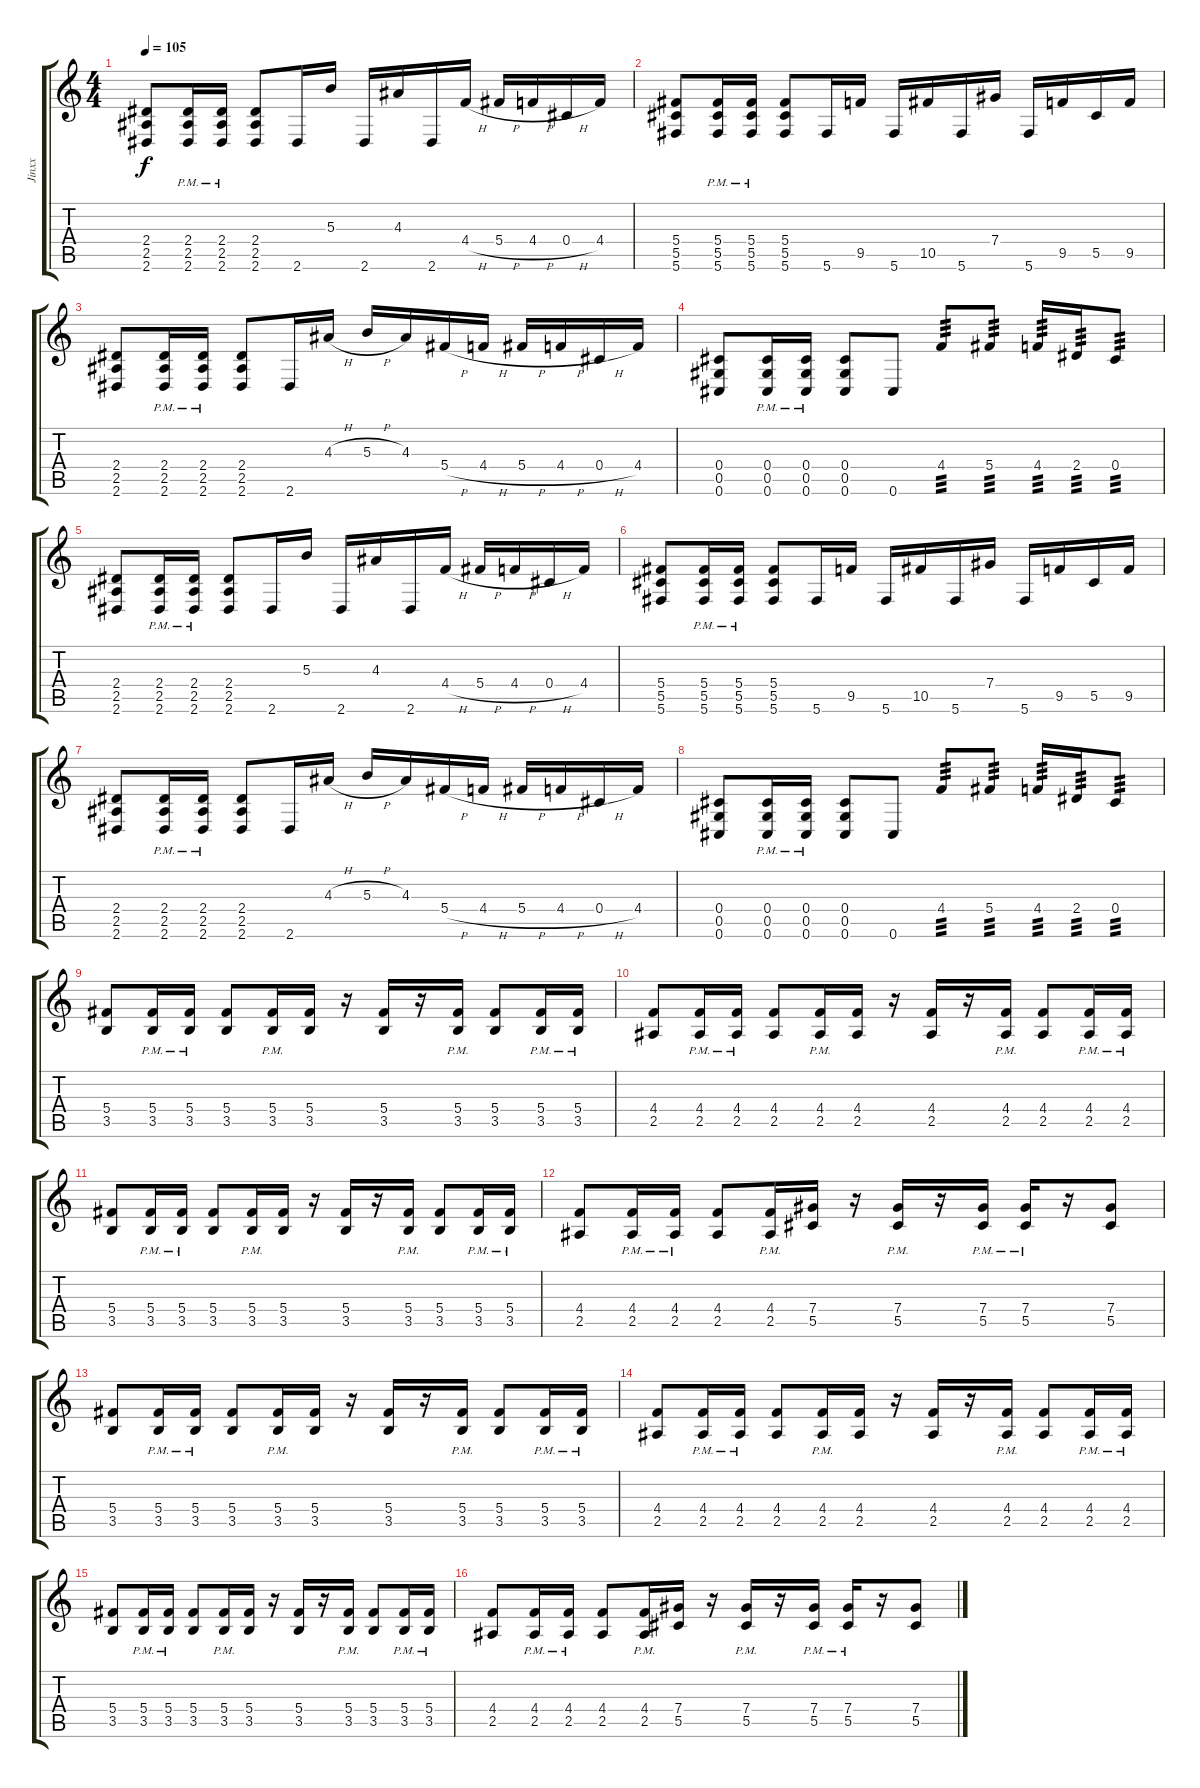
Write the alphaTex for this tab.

\track ("Jinxx" "Jinxx") {instrument overdrivenguitar}
\staff {score tabs}
\tuning (Eb4 Bb3 Gb3 Db3 Ab2 Db2) {hide}
\ts (4 4)
\tempo 105
\clef g2
\ks c
(2.4 2.5 2.6).8{dy f} (2.4{pm} 2.5 2.6).16 (2.4 2.5 2.6{pm}).16 (2.4 2.5 2.6).8 2.6.16 5.3.16 2.6.16 4.3.16 2.6.16 4.4{h}.16 5.4{h}.16 4.4{h}.16 0.4{h}.16 4.4.16 |
(5.4 5.5 5.6).8 (5.4{pm} 5.5 5.6).16 (5.4 5.5 5.6{pm}).16 (5.4 5.5 5.6).8 5.6.16 9.5.16 5.6.16 10.5.16 5.6.16 7.4.16 5.6.16 9.5.16 5.5.16 9.5.16 |
(2.4 2.5 2.6).8 (2.4{pm} 2.5 2.6).16 (2.4 2.5 2.6{pm}).16 (2.4 2.5 2.6).8 2.6.16 4.3{h}.16 5.3{h}.16 4.3.16 5.4{h}.16 4.4{h}.16 5.4{h}.16 4.4{h}.16 0.4{h}.16 4.4.16 |
(0.4 0.5 0.6).8 (0.4{pm} 0.5 0.6).16 (0.4 0.5 0.6{pm}).16 (0.4 0.5 0.6).8 0.6.8 4.4.8{tp 3} 5.4.8{tp 3} 4.4.16{tp 3} 2.4.16{tp 3} 0.4.8{tp 3} |
(2.4 2.5 2.6).8 (2.4{pm} 2.5 2.6).16 (2.4 2.5 2.6{pm}).16 (2.4 2.5 2.6).8 2.6.16 5.3.16 2.6.16 4.3.16 2.6.16 4.4{h}.16 5.4{h}.16 4.4{h}.16 0.4{h}.16 4.4.16 |
(5.4 5.5 5.6).8 (5.4{pm} 5.5 5.6).16 (5.4 5.5 5.6{pm}).16 (5.4 5.5 5.6).8 5.6.16 9.5.16 5.6.16 10.5.16 5.6.16 7.4.16 5.6.16 9.5.16 5.5.16 9.5.16 |
(2.4 2.5 2.6).8 (2.4{pm} 2.5 2.6).16 (2.4 2.5 2.6{pm}).16 (2.4 2.5 2.6).8 2.6.16 4.3{h}.16 5.3{h}.16 4.3.16 5.4{h}.16 4.4{h}.16 5.4{h}.16 4.4{h}.16 0.4{h}.16 4.4.16 |
(0.4 0.5 0.6).8 (0.4{pm} 0.5 0.6).16 (0.4 0.5 0.6{pm}).16 (0.4 0.5 0.6).8 0.6.8 4.4.8{tp 3} 5.4.8{tp 3} 4.4.16{tp 3} 2.4.16{tp 3} 0.4.8{tp 3} |
(5.4 3.5).8 (5.4{pm} 3.5{pm}).16 (5.4{pm} 3.5{pm}).16 (5.4 3.5).8 (5.4{pm} 3.5{pm}).16 (5.4 3.5).16 r.16 (5.4 3.5).16 r.16 (5.4{pm} 3.5{pm}).16 (5.4 3.5).8 (5.4{pm} 3.5{pm}).16 (5.4{pm} 3.5{pm}).16 |
(4.4 2.5).8 (4.4{pm} 2.5{pm}).16 (4.4{pm} 2.5{pm}).16 (4.4 2.5).8 (4.4{pm} 2.5{pm}).16 (4.4 2.5).16 r.16 (4.4 2.5).16 r.16 (4.4{pm} 2.5{pm}).16 (4.4 2.5).8 (4.4{pm} 2.5{pm}).16 (4.4{pm} 2.5{pm}).16 |
(5.4 3.5).8 (5.4{pm} 3.5{pm}).16 (5.4{pm} 3.5{pm}).16 (5.4 3.5).8 (5.4{pm} 3.5{pm}).16 (5.4 3.5).16 r.16 (5.4 3.5).16 r.16 (5.4{pm} 3.5{pm}).16 (5.4 3.5).8 (5.4{pm} 3.5{pm}).16 (5.4{pm} 3.5{pm}).16 |
(4.4 2.5).8 (4.4{pm} 2.5{pm}).16 (4.4{pm} 2.5{pm}).16 (4.4 2.5).8 (4.4{pm} 2.5{pm}).16 (7.4 5.5).16 r.16 (7.4{pm} 5.5{pm}).16 r.16 (7.4{pm} 5.5{pm}).16 (7.4{pm} 5.5{pm}).16 r.16 (7.4 5.5).8 |
(5.4 3.5).8 (5.4{pm} 3.5{pm}).16 (5.4{pm} 3.5{pm}).16 (5.4 3.5).8 (5.4{pm} 3.5{pm}).16 (5.4 3.5).16 r.16 (5.4 3.5).16 r.16 (5.4{pm} 3.5{pm}).16 (5.4 3.5).8 (5.4{pm} 3.5{pm}).16 (5.4{pm} 3.5{pm}).16 |
(4.4 2.5).8 (4.4{pm} 2.5{pm}).16 (4.4{pm} 2.5{pm}).16 (4.4 2.5).8 (4.4{pm} 2.5{pm}).16 (4.4 2.5).16 r.16 (4.4 2.5).16 r.16 (4.4{pm} 2.5{pm}).16 (4.4 2.5).8 (4.4{pm} 2.5{pm}).16 (4.4{pm} 2.5{pm}).16 |
(5.4 3.5).8 (5.4{pm} 3.5{pm}).16 (5.4{pm} 3.5{pm}).16 (5.4 3.5).8 (5.4{pm} 3.5{pm}).16 (5.4 3.5).16 r.16 (5.4 3.5).16 r.16 (5.4{pm} 3.5{pm}).16 (5.4 3.5).8 (5.4{pm} 3.5{pm}).16 (5.4{pm} 3.5{pm}).16 |
(4.4 2.5).8 (4.4{pm} 2.5{pm}).16 (4.4{pm} 2.5{pm}).16 (4.4 2.5).8 (4.4{pm} 2.5{pm}).16 (7.4 5.5).16 r.16 (7.4{pm} 5.5{pm}).16 r.16 (7.4{pm} 5.5{pm}).16 (7.4{pm} 5.5{pm}).16 r.16 (7.4 5.5).8
